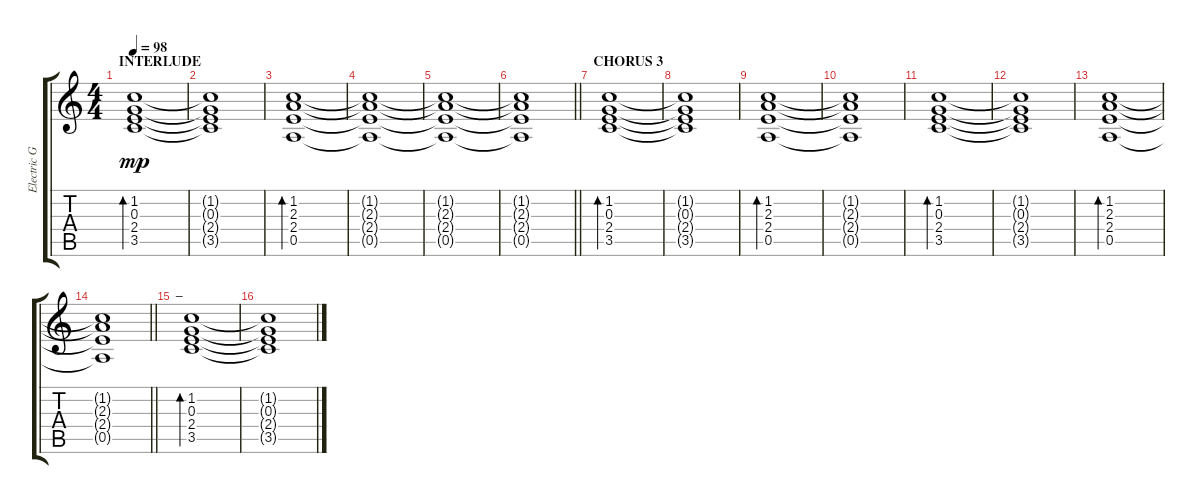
\track ("Electric Guitar #2" "Electric G") {instrument electricguitarjazz}
\staff {score tabs}
\tuning (E4 B3 G3 D3 A2 E2) {hide}
\ts (4 4)
\section ("" "INTERLUDE")
\tempo 98
\clef g2
\ks c
(1.2 0.3 2.4 3.5).1{bd 120 dy mp} |
(1.2{t} 0.3{t} 2.4{t} 3.5{t}).1 |
(1.2 2.3 2.4 0.5).1{bd 120} |
(1.2{t} 2.3{t} 2.4{t} 0.5{t}).1 |
(1.2{t} 2.3{t} 2.4{t} 0.5{t}).1 |
\barLineRight lightlight
(1.2{t} 2.3{t} 2.4{t} 0.5{t}).1 |
\section ("" "CHORUS 3")
(1.2 0.3 2.4 3.5).1{bd 120} |
(1.2{t} 0.3{t} 2.4{t} 3.5{t}).1 |
(1.2 2.3 2.4 0.5).1{bd 120} |
(1.2{t} 2.3{t} 2.4{t} 0.5{t}).1 |
(1.2 0.3 2.4 3.5).1{bd 120} |
(1.2{t} 0.3{t} 2.4{t} 3.5{t}).1 |
(1.2 2.3 2.4 0.5).1{bd 120} |
\barLineRight lightlight
(1.2{t} 2.3{t} 2.4{t} 0.5{t}).1 |
\section ("" "_")
(1.2 0.3 2.4 3.5).1{bd 120} |
(1.2{t} 0.3{t} 2.4{t} 3.5{t}).1
